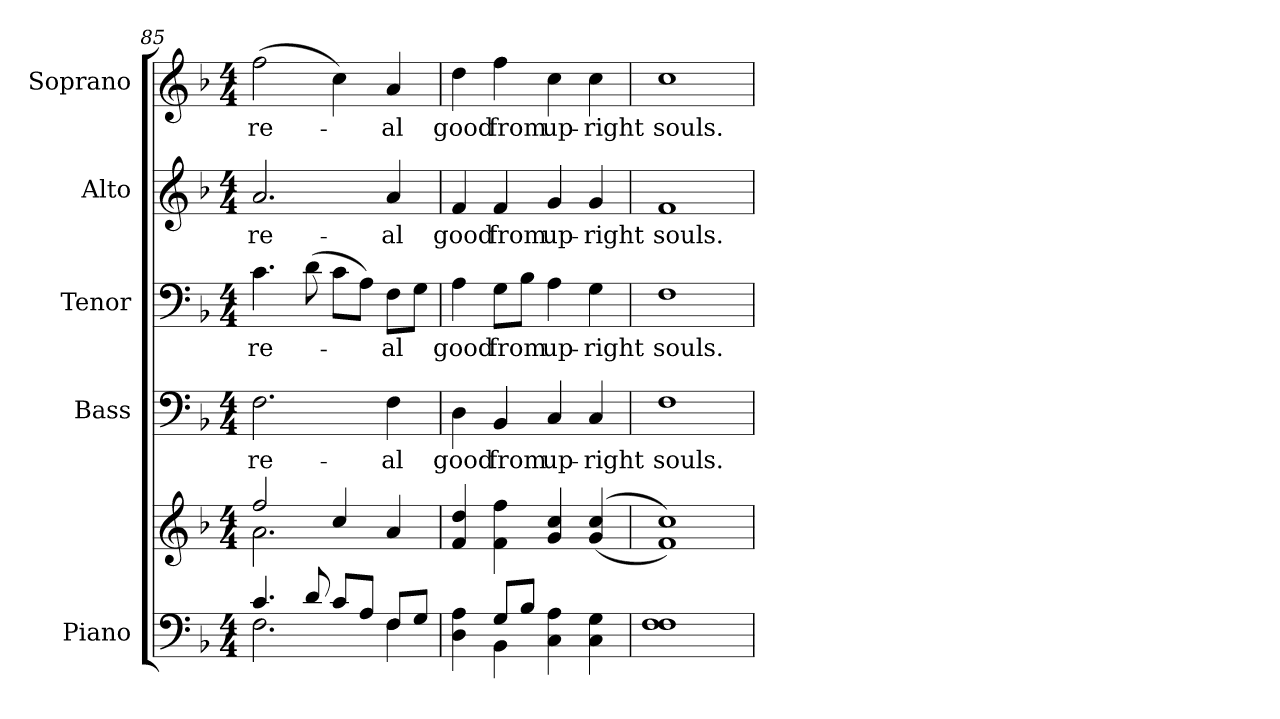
**kern	**kern	**kern	**text	**kern	**text	**kern	**text	**kern	**text
*part5	*part5	*part4	*part4	*part3	*part3	*part2	*part2	*part1	*part1
*staff6	*staff5	*staff4	*staff4	*staff3	*staff3	*staff2	*staff2	*staff1	*staff1
*I"Piano	*	*I"Bass	*	*I"Tenor	*	*I"Alto	*	*I"Soprano	*
*I'Pno.	*	*I'B.	*	*I'T.	*	*I'A.	*	*I'S.	*
*clefF4	*clefG2	*clefF4	*	*clefF4	*	*clefG2	*	*clefG2	*
*k[b-]	*k[b-]	*k[b-]	*	*k[b-]	*	*k[b-]	*	*k[b-]	*
*F:	*F:	*F:	*	*F:	*	*F:	*	*F:	*
*M4/4	*M4/4	*M4/4	*	*M4/4	*	*M4/4	*	*M4/4	*
=85	=85	=85	=85	=85	=85	=85	=85	=85	=85
*^	*^	*	*	*	*	*	*	*	*
*	*	*	*^	*	*	*	*	*	*	*	*
!	!	!	!	!	!	!LO:LY:b:color=#000000	!	!	!	!	!	!
!	!	!	!	!	!	!	!	!LO:LY:b:color=#000000	!	!	!	!
!	!	!	!	!	!	!	!	!	!	!LO:LY:b:color=#000000	!	!
!	!	!	!	!	!	!	!	!	!	!	!	!LO:LY:b:color=#000000
4.ci/	2.Fi\	2ffi/	2.ai\	2ryy	2.Fi\	re-	4.ci\	re-	2.ai/	re-	(2ffi\	re-
8di/	.	.	.	.	.	.	(8di\	.	.	.	.	.
8ci/L	.	4cci/	.	4ryy	.	.	8ci\L	.	.	.	4cci\)	.
8Ai/J	.	.	.	.	.	.	8Ai\J)	.	.	.	.	.
!	!	!	!	!	!	!LO:LY:b:color=#000000	!	!	!	!	!	!
!	!	!	!	!	!	!	!	!LO:LY:b:color=#000000	!	!	!	!
!	!	!	!	!	!	!	!	!	!	!LO:LY:b:color=#000000	!	!
!	!	!	!	!	!	!	!	!	!	!	!	!LO:LY:b:color=#000000
8Fi/L	4Fi\	4ai/	4ryy	4ryy	4Fi\	-al	8Fi\L	-al	4ai/	-al	4ai/	-al
8Gi/J	.	.	.	.	.	.	8Gi\J	.	.	.	.	.
*	*	*v	*v	*v	*	*	*	*	*	*	*	*
!!LO:LB:g=z
=86	=86	=86	=86	=86	=86	=86	=86	=86	=86	=86
!	!	!	!	!LO:LY:b:color=#000000	!	!	!	!	!	!
!	!	!	!	!	!	!LO:LY:b:color=#000000	!	!	!	!
!	!	!	!	!	!	!	!	!LO:LY:b:color=#000000	!	!
!	!	!	!	!	!	!	!	!	!	!LO:LY:b:color=#000000
4Di\ 4Ai	4ryy	4fi/ 4ddi	4Di\	good	4Ai\	good	4fi/	good	4ddi\	good
!	!	!	!	!LO:LY:b:color=#000000	!	!	!	!	!	!
!	!	!	!	!	!	!LO:LY:b:color=#000000	!	!	!	!
!	!	!	!	!	!	!	!	!LO:LY:b:color=#000000	!	!
!	!	!	!	!	!	!	!	!	!	!LO:LY:b:color=#000000
8Gi/L	4BB-i\	4fi\ 4ffi	4BB-i/	from	8Gi\L	from	4fi/	from	4ffi\	from
8B-i/J	.	.	.	.	8B-i\J	.	.	.	.	.
!	!	!	!	!LO:LY:b:color=#000000	!	!	!	!	!	!
!	!	!	!	!	!	!LO:LY:b:color=#000000	!	!	!	!
!	!	!	!	!	!	!	!	!LO:LY:b:color=#000000	!	!
!	!	!	!	!	!	!	!	!	!	!LO:LY:b:color=#000000
4Ci\ 4Ai	2ryy	4gi/ 4cci	4Ci/	up-	4Ai\	up-	4gi/	up-	4cci\	up-
!	!	!	!	!LO:LY:b:color=#000000	!	!	!	!	!	!
!	!	!	!	!	!	!LO:LY:b:color=#000000	!	!	!	!
!	!	!	!	!	!	!	!	!LO:LY:b:color=#000000	!	!
!	!	!	!	!	!	!	!	!	!	!LO:LY:b:color=#000000
4Ci\ 4Gi	.	((4gi/ 4cci	4Ci/	-right	4Gi\	-right	4gi/	-right	4cci\	-right
*v	*v	*	*	*	*	*	*	*	*	*
=87	=87	=87	=87	=87	=87	=87	=87	=87	=87
!	!	!	!LO:LY:b:color=#000000	!	!	!	!	!	!
!	!	!	!	!	!LO:LY:b:color=#000000	!	!	!	!
!	!	!	!	!	!	!	!LO:LY:b:color=#000000	!	!
!	!	!	!	!	!	!	!	!	!LO:LY:b:color=#000000
1Fi 1Fi	1fi 1cci))	1Fi	souls.	1Fi	souls.	1fi	souls.	1cci	souls.
=	=	=	=	=	=	=	=	=	=
*-	*-	*-	*-	*-	*-	*-	*-	*-	*-
